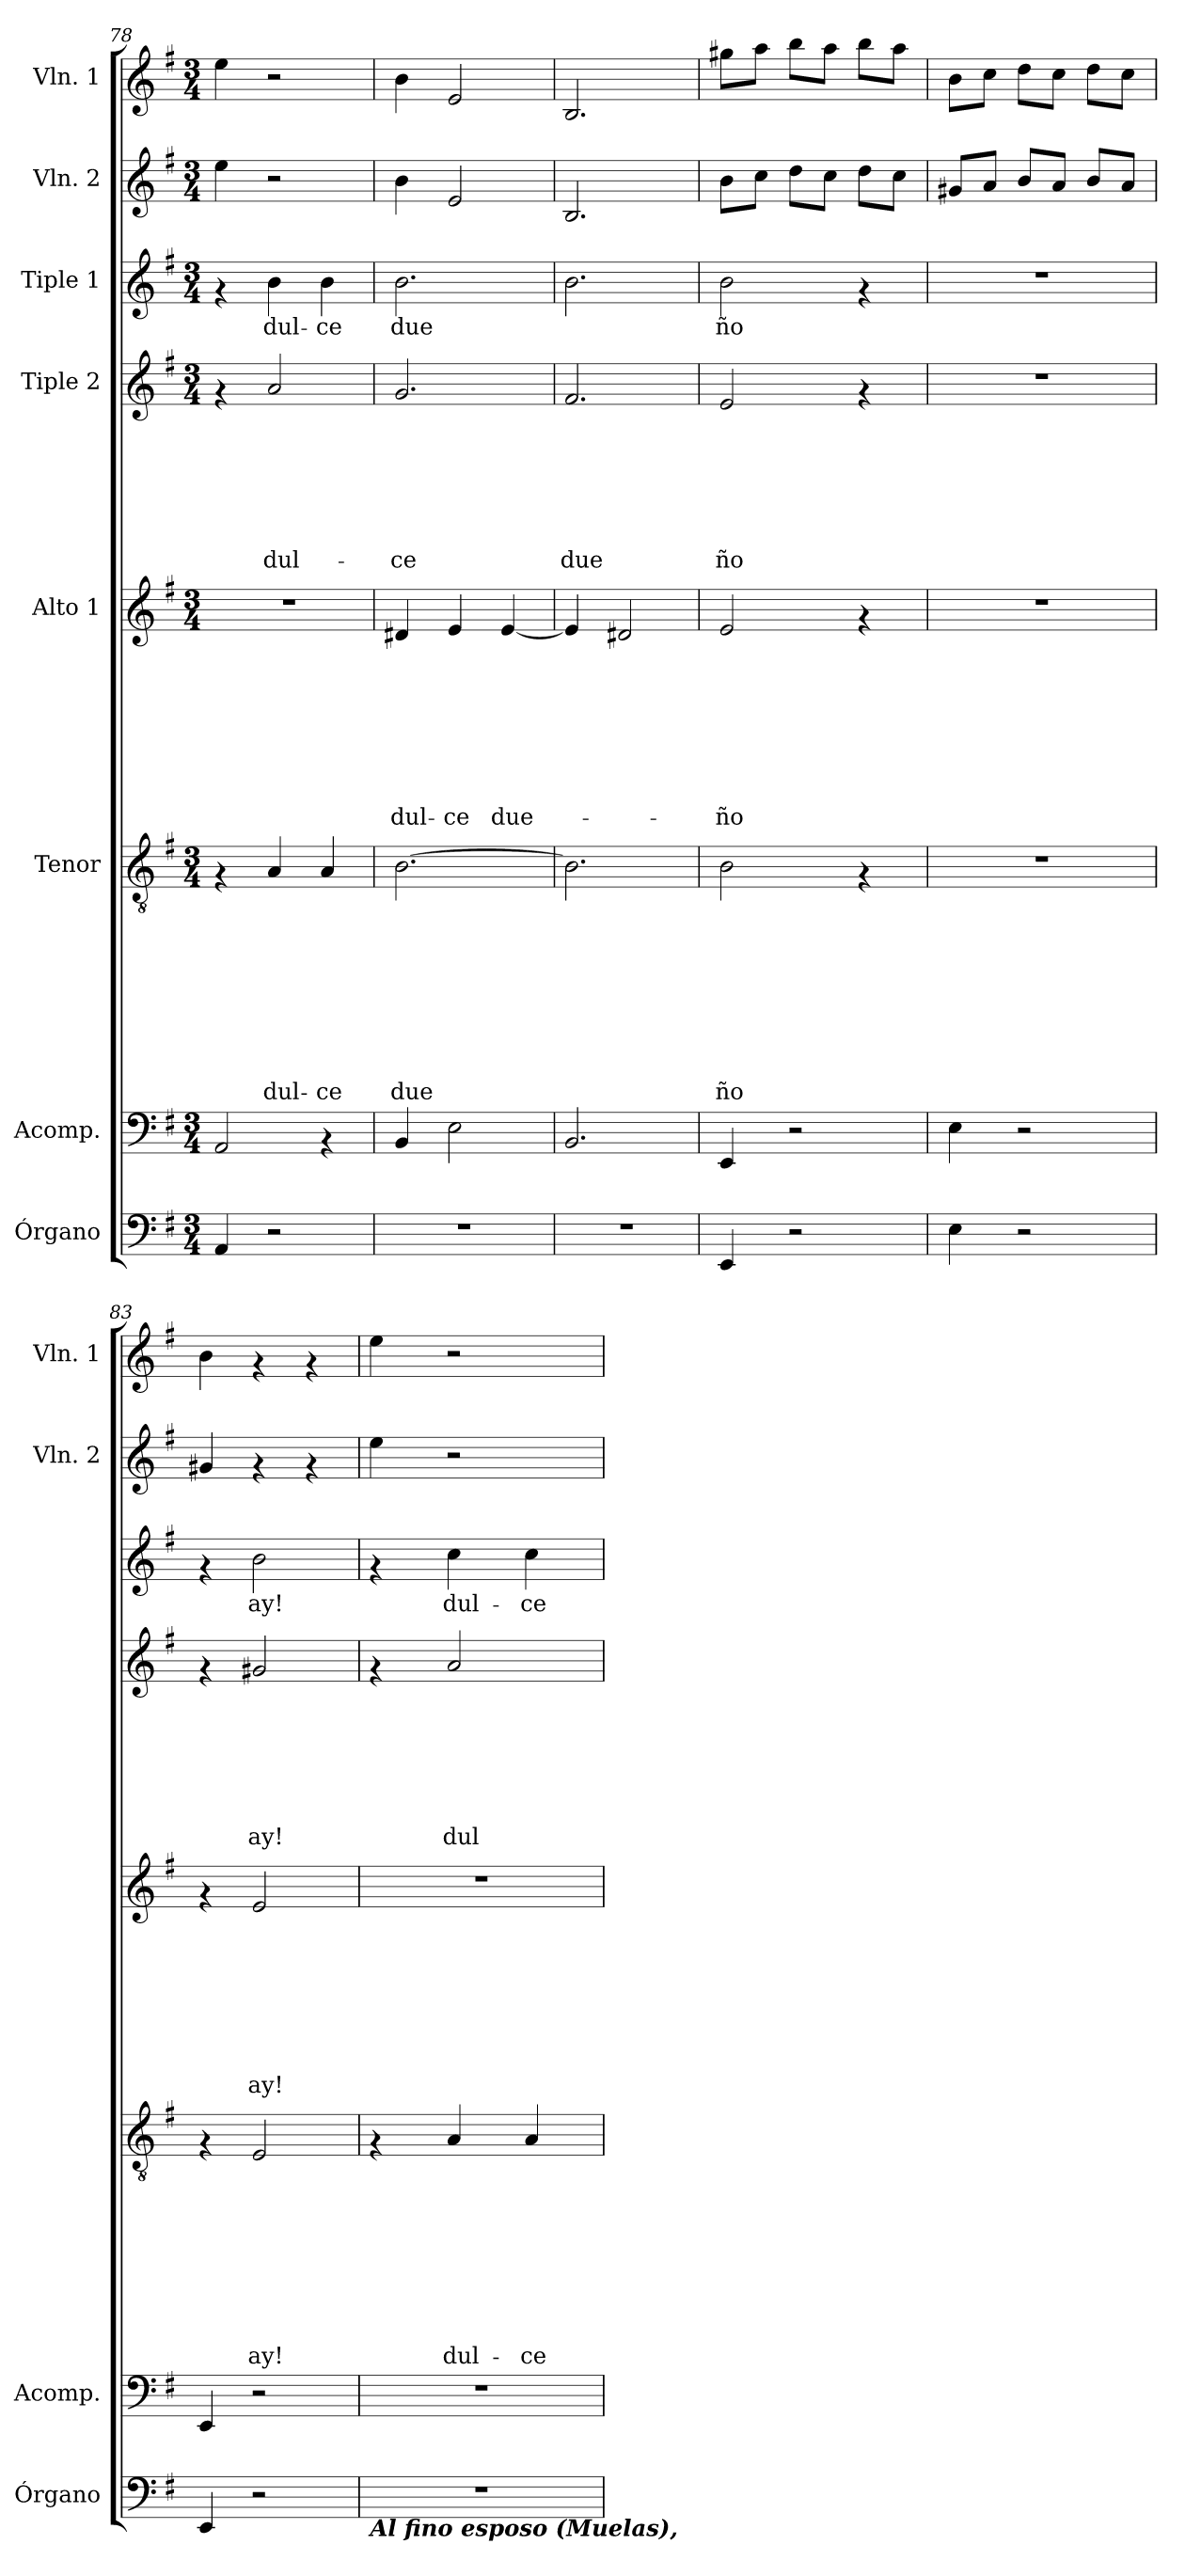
**kern	**kern	**kern	**text	**text	**text	**text	**text	**text	**text	**text	**text	**kern	**text	**text	**text	**text	**text	**text	**text	**text	**kern	**text	**text	**text	**text	**text	**text	**text	**kern	**text	**kern	**kern
*part8	*part7	*part6	*part6	*part6	*part6	*part6	*part6	*part6	*part6	*part6	*part6	*part5	*part5	*part5	*part5	*part5	*part5	*part5	*part5	*part5	*part4	*part4	*part4	*part4	*part4	*part4	*part4	*part4	*part3	*part3	*part2	*part1
*staff8	*staff7	*staff6	*staff6	*staff6	*staff6	*staff6	*staff6	*staff6	*staff6	*staff6	*staff6	*staff5	*staff5	*staff5	*staff5	*staff5	*staff5	*staff5	*staff5	*staff5	*staff4	*staff4	*staff4	*staff4	*staff4	*staff4	*staff4	*staff4	*staff3	*staff3	*staff2	*staff1
*I"Órgano	*I"Acomp.	*I"Tenor	*	*	*	*	*	*	*	*	*	*I"Alto 1	*	*	*	*	*	*	*	*	*I"Tiple 2	*	*	*	*	*	*	*	*I"Tiple 1	*	*I"Vln. 2	*I"Vln. 1
*I'Órgano	*I'Acomp.	*	*	*	*	*	*	*	*	*	*	*	*	*	*	*	*	*	*	*	*	*	*	*	*	*	*	*	*	*	*I'Vln. 2	*I'Vln. 1
*clefF4	*clefF4	*clefGv2	*	*	*	*	*	*	*	*	*	*clefG2	*	*	*	*	*	*	*	*	*clefG2	*	*	*	*	*	*	*	*clefG2	*	*clefG2	*clefG2
*k[f#]	*k[f#]	*k[f#]	*	*	*	*	*	*	*	*	*	*k[f#]	*	*	*	*	*	*	*	*	*k[f#]	*	*	*	*	*	*	*	*k[f#]	*	*k[f#]	*k[f#]
*G:	*G:	*G:	*	*	*	*	*	*	*	*	*	*G:	*	*	*	*	*	*	*	*	*G:	*	*	*	*	*	*	*	*G:	*	*G:	*G:
*M3/4	*M3/4	*M3/4	*	*	*	*	*	*	*	*	*	*M3/4	*	*	*	*	*	*	*	*	*M3/4	*	*	*	*	*	*	*	*M3/4	*	*M3/4	*M3/4
=78	=78	=78	=78	=78	=78	=78	=78	=78	=78	=78	=78	=78	=78	=78	=78	=78	=78	=78	=78	=78	=78	=78	=78	=78	=78	=78	=78	=78	=78	=78	=78	=78
4AA/	2AA/	4rF	.	.	.	.	.	.	.	.	.	2.r	.	.	.	.	.	.	.	.	4rf	.	.	.	.	.	.	.	4rf	.	4ee\	4ee\
!	!	!	!	!	!	!	!	!	!	!	!LO:LY:b	!	!	!	!	!	!	!	!	!	!	!	!	!	!	!	!	!LO:LY:b	!	!LO:LY:b	!	!
2r	.	4A/	.	.	.	.	.	.	.	.	dul-	.	.	.	.	.	.	.	.	.	2a/	.	.	.	.	.	.	dul-	4b\	dul-	2r	2r
!	!	!	!	!	!	!	!	!	!	!	!LO:LY:b	!	!	!	!	!	!	!	!	!	!	!	!	!	!	!	!	!	!	!LO:LY:b	!	!
.	4rAA	4A/	.	.	.	.	.	.	.	.	-ce	.	.	.	.	.	.	.	.	.	.	.	.	.	.	.	.	.	4b\	-ce	.	.
=79	=79	=79	=79	=79	=79	=79	=79	=79	=79	=79	=79	=79	=79	=79	=79	=79	=79	=79	=79	=79	=79	=79	=79	=79	=79	=79	=79	=79	=79	=79	=79	=79
!	!	!	!	!	!	!	!	!	!	!	!LO:LY:b	!	!	!	!	!	!	!	!	!LO:LY:b	!	!	!	!	!	!	!	!LO:LY:b	!	!LO:LY:b	!	!
2.r	4BB/	[>2.B\	.	.	.	.	.	.	.	.	due	4d#X/	.	.	.	.	.	.	.	dul-	2.g/	.	.	.	.	.	.	-ce	2.b\	due	4b\	4b\
!	!	!	!	!	!	!	!	!	!	!	!	!	!	!	!	!	!	!	!	!LO:LY:b	!	!	!	!	!	!	!	!	!	!	!	!
.	2E\	.	.	.	.	.	.	.	.	.	.	4e/	.	.	.	.	.	.	.	-ce	.	.	.	.	.	.	.	.	.	.	2e/	2e/
!	!	!	!	!	!	!	!	!	!	!	!	!	!	!	!	!	!	!	!	!LO:LY:b	!	!	!	!	!	!	!	!	!	!	!	!
.	.	.	.	.	.	.	.	.	.	.	.	[>4e/	.	.	.	.	.	.	.	due-	.	.	.	.	.	.	.	.	.	.	.	.
=80	=80	=80	=80	=80	=80	=80	=80	=80	=80	=80	=80	=80	=80	=80	=80	=80	=80	=80	=80	=80	=80	=80	=80	=80	=80	=80	=80	=80	=80	=80	=80	=80
!	!	!	!	!	!	!	!	!	!	!	!	!	!	!	!	!	!	!	!	!	!	!	!	!	!	!	!	!LO:LY:b	!	!	!	!
2.r	2.BB/	2.B\]	.	.	.	.	.	.	.	.	.	4e/]	.	.	.	.	.	.	.	.	2.f#/	.	.	.	.	.	.	due	2.b\	.	2.B/	2.B/
.	.	.	.	.	.	.	.	.	.	.	.	2d#X/	.	.	.	.	.	.	.	.	.	.	.	.	.	.	.	.	.	.	.	.
!!LO:LB:g=z
=81	=81	=81	=81	=81	=81	=81	=81	=81	=81	=81	=81	=81	=81	=81	=81	=81	=81	=81	=81	=81	=81	=81	=81	=81	=81	=81	=81	=81	=81	=81	=81	=81
!	!	!	!	!	!	!	!	!	!	!	!LO:LY:b	!	!	!	!	!	!	!	!	!LO:LY:b	!	!	!	!	!	!	!	!LO:LY:b	!	!LO:LY:b	!	!
4EE/	4EE/	2B\	.	.	.	.	.	.	.	.	ño	2e/	.	.	.	.	.	.	.	-ño	2e/	.	.	.	.	.	.	ño	2b\	ño	8b\L	8gg#X\L
.	.	.	.	.	.	.	.	.	.	.	.	.	.	.	.	.	.	.	.	.	.	.	.	.	.	.	.	.	.	.	8cc\J	8aa\J
2r	2r	.	.	.	.	.	.	.	.	.	.	.	.	.	.	.	.	.	.	.	.	.	.	.	.	.	.	.	.	.	8dd\L	8bb\L
.	.	.	.	.	.	.	.	.	.	.	.	.	.	.	.	.	.	.	.	.	.	.	.	.	.	.	.	.	.	.	8cc\J	8aa\J
.	.	4rF	.	.	.	.	.	.	.	.	.	4rf	.	.	.	.	.	.	.	.	4rf	.	.	.	.	.	.	.	4rf	.	8dd\L	8bb\L
.	.	.	.	.	.	.	.	.	.	.	.	.	.	.	.	.	.	.	.	.	.	.	.	.	.	.	.	.	.	.	8cc\J	8aa\J
=82	=82	=82	=82	=82	=82	=82	=82	=82	=82	=82	=82	=82	=82	=82	=82	=82	=82	=82	=82	=82	=82	=82	=82	=82	=82	=82	=82	=82	=82	=82	=82	=82
4E\	4E\	2.r	.	.	.	.	.	.	.	.	.	2.r	.	.	.	.	.	.	.	.	2.r	.	.	.	.	.	.	.	2.r	.	8g#X/L	8b\L
.	.	.	.	.	.	.	.	.	.	.	.	.	.	.	.	.	.	.	.	.	.	.	.	.	.	.	.	.	.	.	8a/J	8cc\J
2r	2r	.	.	.	.	.	.	.	.	.	.	.	.	.	.	.	.	.	.	.	.	.	.	.	.	.	.	.	.	.	8b/L	8dd\L
.	.	.	.	.	.	.	.	.	.	.	.	.	.	.	.	.	.	.	.	.	.	.	.	.	.	.	.	.	.	.	8a/J	8cc\J
.	.	.	.	.	.	.	.	.	.	.	.	.	.	.	.	.	.	.	.	.	.	.	.	.	.	.	.	.	.	.	8b/L	8dd\L
.	.	.	.	.	.	.	.	.	.	.	.	.	.	.	.	.	.	.	.	.	.	.	.	.	.	.	.	.	.	.	8a/J	8cc\J
=83	=83	=83	=83	=83	=83	=83	=83	=83	=83	=83	=83	=83	=83	=83	=83	=83	=83	=83	=83	=83	=83	=83	=83	=83	=83	=83	=83	=83	=83	=83	=83	=83
4EE/	4EE/	4rF	.	.	.	.	.	.	.	.	.	4rf	.	.	.	.	.	.	.	.	4rf	.	.	.	.	.	.	.	4rf	.	4g#X/	4b\
!	!	!	!	!	!	!	!	!	!	!	!LO:LY:b	!	!	!	!	!	!	!	!	!LO:LY:b	!	!	!	!	!	!	!	!LO:LY:b	!	!LO:LY:b	!	!
2r	2r	2E/	.	.	.	.	.	.	.	.	ay!	2e/	.	.	.	.	.	.	.	ay!	2g#X/	.	.	.	.	.	.	ay!	2b\	ay!	4rf	4rf
.	.	.	.	.	.	.	.	.	.	.	.	.	.	.	.	.	.	.	.	.	.	.	.	.	.	.	.	.	.	.	4rf	4rf
=84	=84	=84	=84	=84	=84	=84	=84	=84	=84	=84	=84	=84	=84	=84	=84	=84	=84	=84	=84	=84	=84	=84	=84	=84	=84	=84	=84	=84	=84	=84	=84	=84
!LO:TX:b:Bi:t=Al fino esposo (Muelas),	!	!	!	!	!	!	!	!	!	!	!	!	!	!	!	!	!	!	!	!	!	!	!	!	!	!	!	!	!	!	!	!
2.r	2.r	4rF	.	.	.	.	.	.	.	.	.	2.r	.	.	.	.	.	.	.	.	4rf	.	.	.	.	.	.	.	4rf	.	4ee\	4ee\
!	!	!	!	!	!	!	!	!	!	!	!LO:LY:b	!	!	!	!	!	!	!	!	!	!	!	!	!	!	!	!	!LO:LY:b	!	!LO:LY:b	!	!
.	.	4A/	.	.	.	.	.	.	.	.	dul-	.	.	.	.	.	.	.	.	.	2a/	.	.	.	.	.	.	dul-	4cc\	dul-	2r	2r
!	!	!	!	!	!	!	!	!	!	!	!LO:LY:b	!	!	!	!	!	!	!	!	!	!	!	!	!	!	!	!	!	!	!LO:LY:b	!	!
.	.	4A/	.	.	.	.	.	.	.	.	-ce	.	.	.	.	.	.	.	.	.	.	.	.	.	.	.	.	.	4cc\	-ce	.	.
=	=	=	=	=	=	=	=	=	=	=	=	=	=	=	=	=	=	=	=	=	=	=	=	=	=	=	=	=	=	=	=	=
*-	*-	*-	*-	*-	*-	*-	*-	*-	*-	*-	*-	*-	*-	*-	*-	*-	*-	*-	*-	*-	*-	*-	*-	*-	*-	*-	*-	*-	*-	*-	*-	*-
